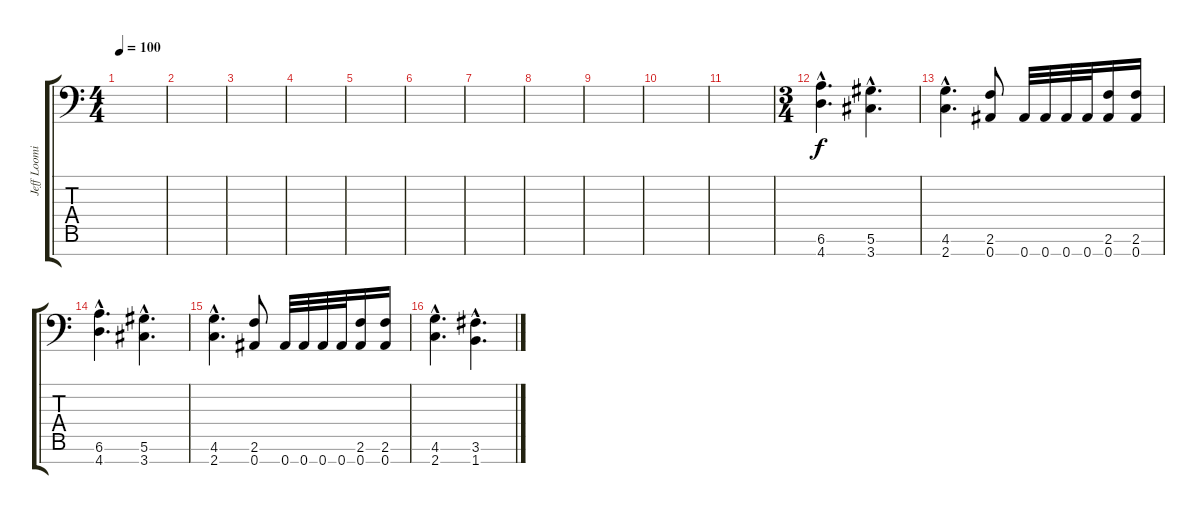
\track ("Jeff Loomis" "Jeff Loomi") {instrument distortionguitar}
\staff {score tabs}
\tuning (Eb4 Bb3 Gb3 Db3 Ab2 Eb2 Bb1) {hide}
\ts (4 4)
\tempo 100
\clef f4
\ks c
|
|
|
|
|
|
|
|
|
|
|
\ts (3 4)
(6.6{hac} 4.7{hac}).4{d} (5.6{hac} 3.7{hac}).4{d} |
(4.6{hac} 2.7{hac}).4{d} (2.6 0.7).8 0.7.32 0.7.32 0.7.32 0.7.32 (2.6 0.7).16 (2.6 0.7).16 |
(6.6{hac} 4.7{hac}).4{d} (5.6{hac} 3.7{hac}).4{d} |
(4.6{hac} 2.7{hac}).4{d} (2.6 0.7).8 0.7.32 0.7.32 0.7.32 0.7.32 (2.6 0.7).16 (2.6 0.7).16 |
(4.6{hac} 2.7{hac}).4{d} (3.6{hac} 1.7{hac}).4{d}
